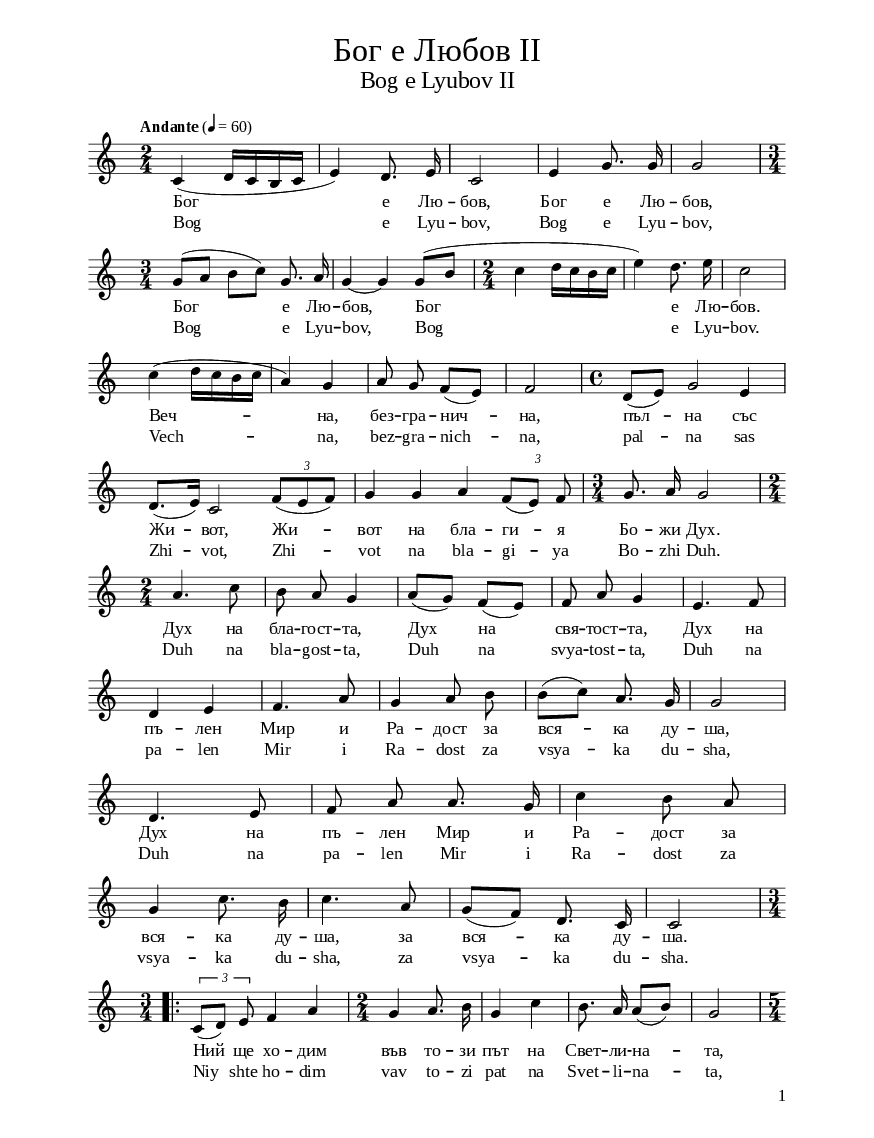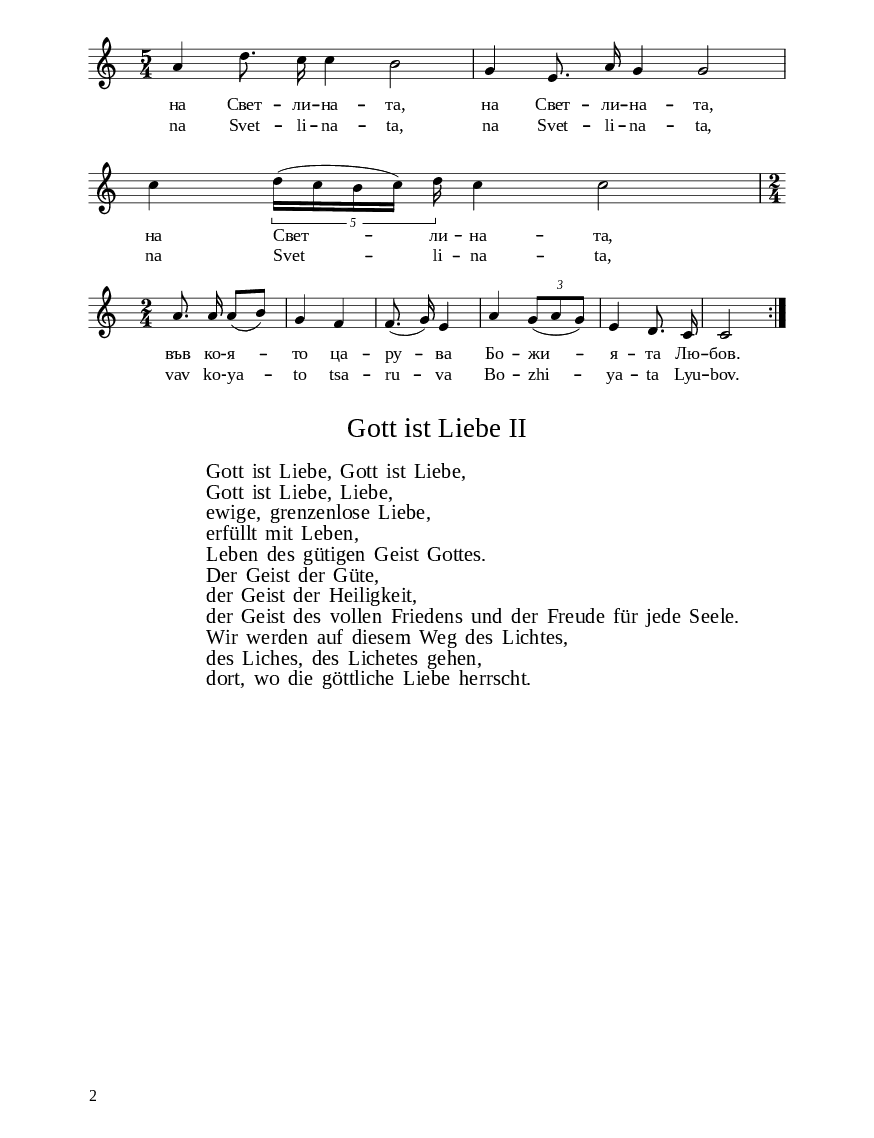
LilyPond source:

\version "2.24.1"

% include paper part and global functions
\include "include/globals.ily"

\bookpart {
  \label #'ref166
  \tocItem \markup "Бог е Любов II – Bog e Lyubov II"
  \include "include/bookpart-paper.ily"
  \score {
    \include "include/score-layout.ily"

    \new Voice \absolute {
      \clef treble
      \key c \major
      \time 2/4
      \tempoFunc "Andante" 4 "60"
      \autoBeamOff
      c'4 (  d'16 [  c'16  b16  c'16 ]
      | % 2
      e'4 )  d'8.  e'16 | % 3
      c'2 | % 4
      e'4  g'8.  g'16 | % 5
      g'2 \break | % 6
      \time 3/4 g'8 ( [  a'8 ]  b'8 [  c''8 ) ]  % 7
      g'8.   a'16 |  g'4 ~  % 8
      g'4  g'8 ( [  b'8 ] | % 9
      \time 2/4 c''4  d''16 [  c''16  b'16
      c''16 ] |
      e''4 )  d''8.  e''16 | % 11
      c''2 \break | % 12
      c''4 (  d''16 [  c''16  b'16
      c''16 ] | % 13
      a'4 )  g'4 | % 14
      a'8  g'8  f'8 ( [  e'8 ) ] | % 15
      f'2 | % 16
      \time 4/4  | % 16
      d'8 ( [  e'8 ) ]  g'2  e'4 | \break % 17
      d'8. ( [  e'16 ) ]  c'2 \once \omit
      TupletBracket
      \times 2/3  {
        f'8 ( [  e'8  f'8 ) ]
      }
      |  % 18
      g'4  g'4  a'4 \once \omit TupletBracket
      \times 2/3  {
        f'8 ( [  e'8 )  ] f'8
      }
      | % 19
      \time 3/4  | % 19
      g'8.  a'16  g'2 |
      \time 2/4  |
      a'4.  c''8 |  % 21
      b'8  a'8  g'4 |  % 22
      a'8 ( [  g'8 ) ]  f'8 ( [  e'8 ) ]
      | % 23
      f'8  a'8  g'4 | % 24
      e'4.  f'8 | % 25
      d'4  e'4 | % 26
      f'4.  a'8   | % 27
      g'4  a'8  b'8 | % 28
      b'8 ( [  c''8 ) ]  a'8.  g'16 | % 29
      g'2 \break |
      d'4.  e'8 | % 31
      f'8  a'8  a'8.  g'16 | % 32
      c''4  b'8  a'8 \break | % 33
      g'4  c''8.  b'16 | % 34
      c''4.  a'8 | % 35
      g'8 ( [  f'8 ) ]  d'8.  c'16 | % 36
      c'2 \break
      \repeat volta 2 {
        | % 37
        \time 3/4  | % 37

        \times 2/3  {
          c'8 ( [  d'8 ) ]  e'8
        }
        f'4  a'4 | % 38
        \time 2/4  | % 38
        g'4  a'8.   b'16   | % 39
        g'4  c''4  |
        b'8.  a'16  a'8 ( [  b'8 ) ] | % 41
        g'2  | \pageBreak % 42
        \time 5/4  | % 42
        a'4  d''8.  c''16  c''4
        b'2 | % 43
        g'4  e'8.  a'16  g'4  g'2 | \break % 44
        c''4
        \times 4/5  {
          d''16 ( [  c''16  b'16
          c''16 )  ] d''16
        }
        c''4  c''2 \break | % 45
        \time 2/4  | % 45
        a'8.  a'16  a'8 ( [  b'8 ) ] | % 46
        g'4  f'4 | % 47
        f'8. (  g'16 )  e'4 | % 48
        a'4 \once \omit TupletBracket
        \times 2/3  {
          g'8 ( [  a'8  g'8 ) ]
        }
        | % 49
        e'4  d'8.  c'16 |
        c'2
      }
    }

    \addlyrics {
      Бог е Лю -- бов,
      Бог е Лю -- бов, Бог    е
      Лю -- бов,  Бог
      е Лю -- бов. Веч --
      на, без -- гра -- нич
      -- на, пъл -- на със Жи --
      вот, Жи --  вот на бла -- ги
      -- я Бо -- жи Дух. Дух на бла --
      гост -- та, Дух  на  свя --
      тост -- та, Дух на пъ -- лен Мир
      и Ра -- дост за вся -- ка ду --
      ша, Дух на пъ -- лен Мир и Ра --
      дост за вся -- ка ду -- ша, за
      вся -- ка ду -- ша. Ний  ще
      хо -- дим във то -- зи път на
      Свет -- ли -- на -- та, на Свет --
      ли -- на -- та, на Свет -- ли -- на --
      та, на Свет --   ли -- на --
      та, във ко -- я -- то ца -- ру
      -- ва Бо -- жи --  я -- та
      Лю -- бов.}
      \addlyrics {
        Bog e Lyu -- bov,
        Bog e Lyu -- bov, Bog    e
        Lyu -- bov,  Bog
        e Lyu -- bov. Vech --
        na, bez -- gra -- nich
        -- na, pal -- na sas Zhi --
        vot, Zhi --  vot na bla -- gi
        -- ya Bo -- zhi Duh. Duh na bla --
        gost -- ta, Duh  na  svya --
        tost -- ta, Duh na pa -- len Mir
        i Ra -- dost za vsya -- ka du --
        sha, Duh na pa -- len Mir i Ra --
        dost za vsya -- ka du -- sha, za
        vsya -- ka du -- sha. Niy  shte
        ho -- dim vav to -- zi pat na
        Svet -- li -- na -- ta, na Svet --
        li -- na -- ta, na Svet -- li -- na --
        ta, na Svet --   li -- na --
        ta, vav ko -- ya -- to tsa -- ru
        -- va Bo -- zhi --  ya -- ta
        Lyu -- bov.}

        \header {
          title = \titleFunc "Бог е Любов II" "Bog e Lyubov II"
        }

        \midi{}

      } % score



      % include foreign translation(s) of the song
      \version "2.24.1"

\markup \fill-line { \fontsize #deTitleFontSize "Gott ist Liebe II" }
\markup \null
\markup \null
\markup \fontsize #deCoupletFontSize {
  \hspace #10
  \override #`(baseline-skip . ,deCoupletBaselineSkip)
  \column {


    \line { " " Gott ist Liebe, Gott ist Liebe, }

    \line { " " Gott ist Liebe, Liebe,}

    \line { " " ewige, grenzenlose Liebe, }

    \line { " " erfüllt mit Leben, }

    \line { " " Leben des gütigen Geist Gottes. }

    \line { " " Der Geist der Güte, }

    \line { " " der Geist der Heiligkeit,}

    \line { " " der Geist des vollen Friedens und der Freude für jede Seele.}

    \line { " " Wir werden auf diesem Weg des Lichtes,}
    \line { " "  des Liches, des Lichetes gehen,  }
    
    \line { " " dort, wo  die göttliche Liebe herrscht.}



  }


}


    } % bookpart


